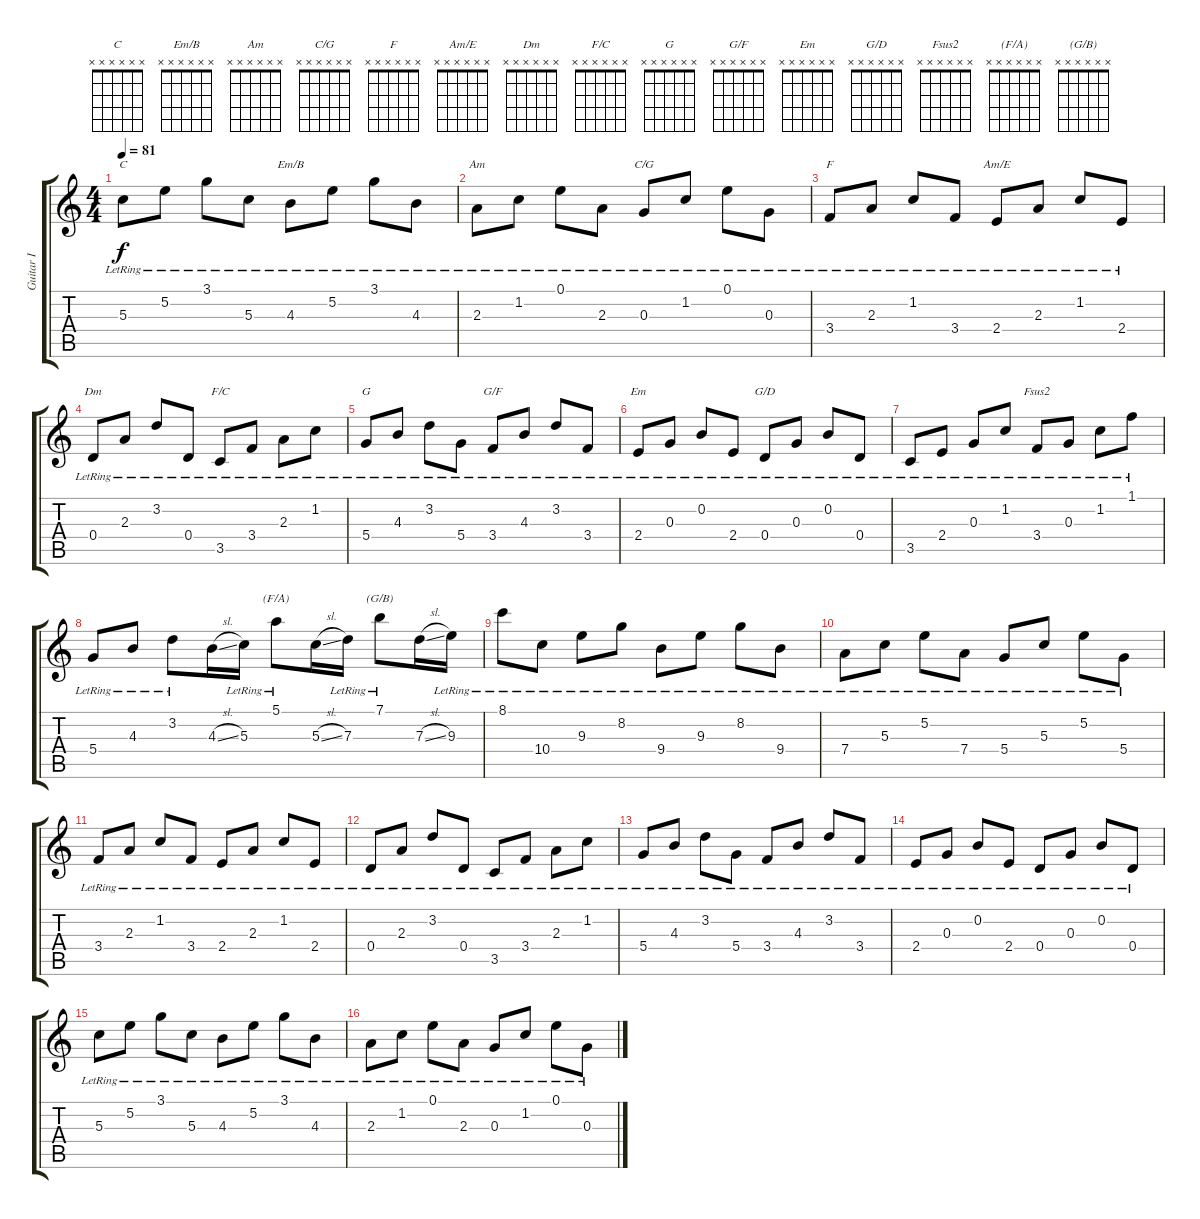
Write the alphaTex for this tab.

\track ("Guitar I" "Guitar I") {instrument electricguitarclean}
\staff {score tabs}
\tuning (E4 B3 G3 D3 A2 E2) {hide}
\chord ("C" x x x x x x)
\chord ("Em/B" x x x x x x)
\chord ("Am" x x x x x x)
\chord ("C/G" x x x x x x)
\chord ("F" x x x x x x)
\chord ("Am/E" x x x x x x)
\chord ("Dm" x x x x x x)
\chord ("F/C" x x x x x x)
\chord ("G" x x x x x x)
\chord ("G/F" x x x x x x)
\chord ("Em" x x x x x x)
\chord ("G/D" x x x x x x)
\chord ("Fsus2" x x x x x x)
\chord ("(F/A)" x x x x x x)
\chord ("(G/B)" x x x x x x)
\ts (4 4)
\tempo 81
\clef g2
\ks c
5.3{lr}.8{ch "C" dy f instrument electricguitarclean} 5.2{lr}.8 3.1{lr}.8 5.3{lr}.8 4.3{lr}.8{ch "Em/B"} 5.2{lr}.8 3.1{lr}.8 4.3{lr}.8 |
2.3{lr}.8{ch "Am"} 1.2{lr}.8 0.1{lr}.8 2.3{lr}.8 0.3{lr}.8{ch "C/G"} 1.2{lr}.8 0.1{lr}.8 0.3{lr}.8 |
3.4{lr}.8{ch "F"} 2.3{lr}.8 1.2{lr}.8 3.4{lr}.8 2.4{lr}.8{ch "Am/E"} 2.3{lr}.8 1.2{lr}.8 2.4{lr}.8 |
0.4{lr}.8{ch "Dm"} 2.3{lr}.8 3.2{lr}.8 0.4{lr}.8 3.5{lr}.8{ch "F/C"} 3.4{lr}.8 2.3{lr}.8 1.2{lr}.8 |
5.4{lr}.8{ch "G"} 4.3{lr}.8 3.2{lr}.8 5.4{lr}.8 3.4{lr}.8{ch "G/F"} 4.3{lr}.8 3.2{lr}.8 3.4{lr}.8 |
2.4{lr}.8{ch "Em"} 0.3{lr}.8 0.2{lr}.8 2.4{lr}.8 0.4{lr}.8{ch "G/D"} 0.3{lr}.8 0.2{lr}.8 0.4{lr}.8 |
3.5{lr}.8 2.4{lr}.8 0.3{lr}.8 1.2{lr}.8 3.4{lr}.8{ch "Fsus2"} 0.3{lr}.8 1.2{lr}.8 1.1{lr}.8 |
5.4{lr}.8 4.3{lr}.8 3.2{lr}.8 4.3{sl}.16 5.3{lr}.16 5.1{lr}.8{ch "(F/A)"} 5.3{sl}.16 7.3{lr}.16 7.1{lr}.8{ch "(G/B)"} 7.3{sl}.16 9.3{lr}.16 |
8.1{lr}.8 10.4{lr}.8 9.3{lr}.8 8.2{lr}.8 9.4{lr}.8 9.3{lr}.8 8.2{lr}.8 9.4{lr}.8 |
7.4{lr}.8 5.3{lr}.8 5.2{lr}.8 7.4{lr}.8 5.4{lr}.8 5.3{lr}.8 5.2{lr}.8 5.4{lr}.8 |
3.4{lr}.8 2.3{lr}.8 1.2{lr}.8 3.4{lr}.8 2.4{lr}.8 2.3{lr}.8 1.2{lr}.8 2.4{lr}.8 |
0.4{lr}.8 2.3{lr}.8 3.2{lr}.8 0.4{lr}.8 3.5{lr}.8 3.4{lr}.8 2.3{lr}.8 1.2{lr}.8 |
5.4{lr}.8 4.3{lr}.8 3.2{lr}.8 5.4{lr}.8 3.4{lr}.8 4.3{lr}.8 3.2{lr}.8 3.4{lr}.8 |
2.4{lr}.8 0.3{lr}.8 0.2{lr}.8 2.4{lr}.8 0.4{lr}.8 0.3{lr}.8 0.2{lr}.8 0.4{lr}.8 |
5.3{lr}.8 5.2{lr}.8 3.1{lr}.8 5.3{lr}.8 4.3{lr}.8 5.2{lr}.8 3.1{lr}.8 4.3{lr}.8 |
2.3{lr}.8 1.2{lr}.8 0.1{lr}.8 2.3{lr}.8 0.3{lr}.8 1.2{lr}.8 0.1{lr}.8 0.3{lr}.8
